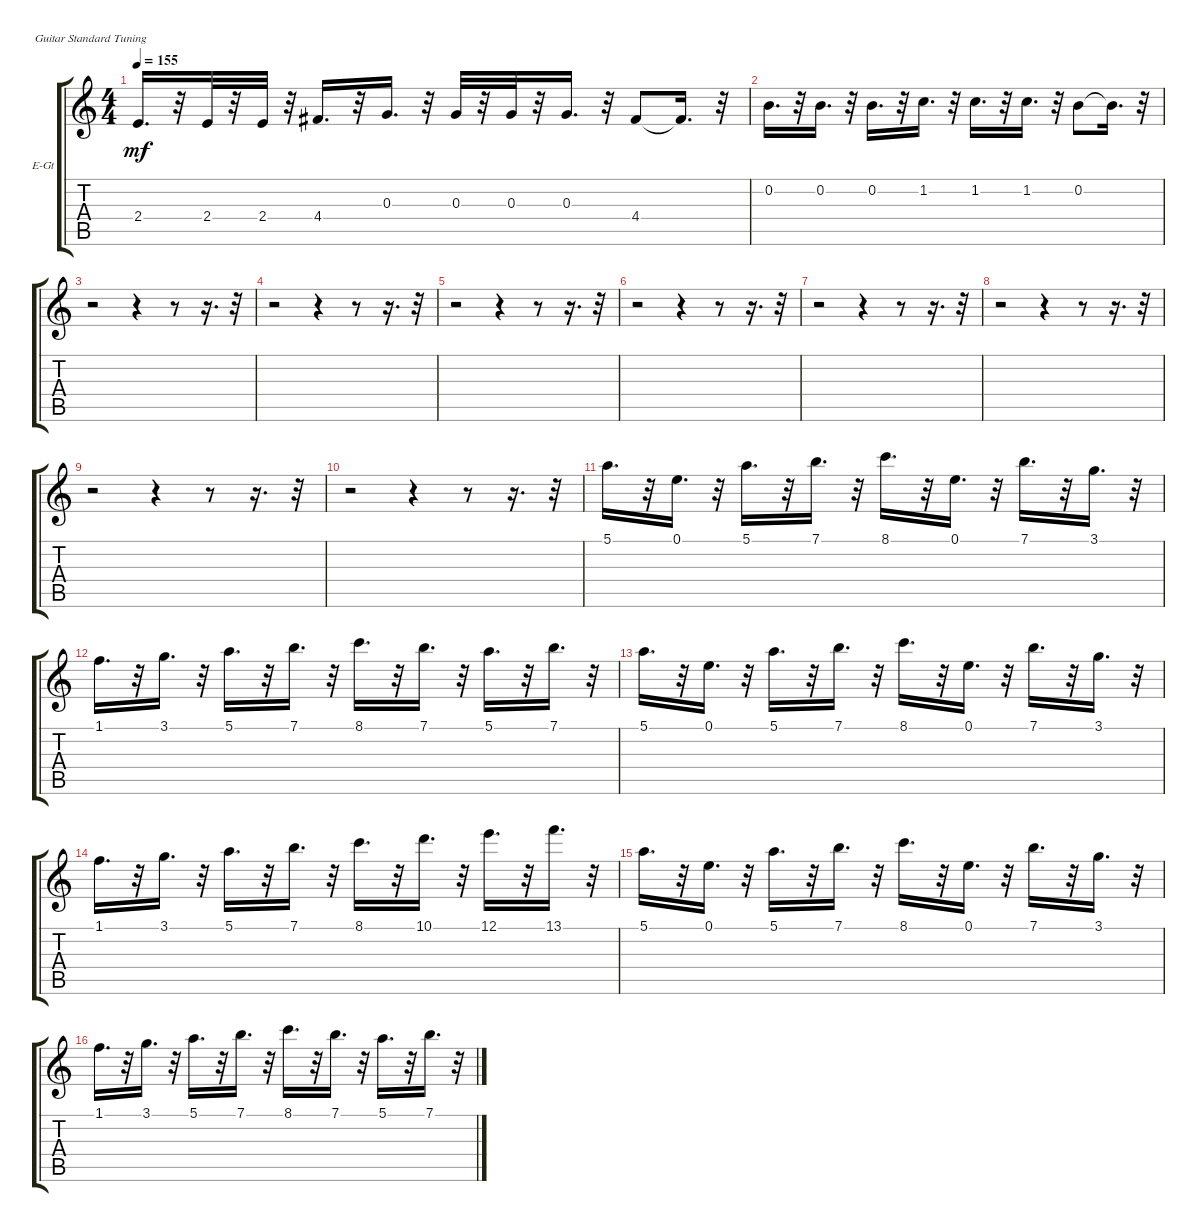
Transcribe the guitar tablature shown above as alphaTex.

\bracketExtendMode groupsimilarinstruments
\firstSystemTrackNameOrientation horizontal
\otherSystemsTrackNameOrientation horizontal
\track ("" "E-Gt") {instrument electricguitarclean}
\staff {score tabs}
\tuning (E4 B3 G3 D3 A2 E2)
\ts (4 4)
\tempo 155
\clef g2
\ks c
2.4.16{d dy mf} r.32 2.4.32 r.32 2.4.32 r.32 4.4.16{d} r.32 0.3.16{d} r.32 0.3.32 r.32 0.3.32 r.32 0.3.16{d} r.32 4.4.8 4.4{t}.16{d} r.32 |
0.2.16{d} r.32 0.2.16{d} r.32 0.2.16{d} r.32 1.2.16{d} r.32 1.2.16{d} r.32 1.2.16{d} r.32 0.2.8 0.2{t}.16{d} r.32 |
r.2 r.4 r.8 r.16{d} r.32 |
r.2 r.4 r.8 r.16{d} r.32 |
r.2 r.4 r.8 r.16{d} r.32 |
r.2 r.4 r.8 r.16{d} r.32 |
r.2 r.4 r.8 r.16{d} r.32 |
r.2 r.4 r.8 r.16{d} r.32 |
r.2 r.4 r.8 r.16{d} r.32 |
r.2 r.4 r.8 r.16{d} r.32 |
5.1.16{d} r.32 0.1.16{d} r.32 5.1.16{d} r.32 7.1.16{d} r.32 8.1.16{d} r.32 0.1.16{d} r.32 7.1.16{d} r.32 3.1.16{d} r.32 |
1.1.16{d} r.32 3.1.16{d} r.32 5.1.16{d} r.32 7.1.16{d} r.32 8.1.16{d} r.32 7.1.16{d} r.32 5.1.16{d} r.32 7.1.16{d} r.32 |
5.1.16{d} r.32 0.1.16{d} r.32 5.1.16{d} r.32 7.1.16{d} r.32 8.1.16{d} r.32 0.1.16{d} r.32 7.1.16{d} r.32 3.1.16{d} r.32 |
1.1.16{d} r.32 3.1.16{d} r.32 5.1.16{d} r.32 7.1.16{d} r.32 8.1.16{d} r.32 10.1.16{d} r.32 12.1.16{d} r.32 13.1.16{d} r.32 |
5.1.16{d} r.32 0.1.16{d} r.32 5.1.16{d} r.32 7.1.16{d} r.32 8.1.16{d} r.32 0.1.16{d} r.32 7.1.16{d} r.32 3.1.16{d} r.32 |
1.1.16{d} r.32 3.1.16{d} r.32 5.1.16{d} r.32 7.1.16{d} r.32 8.1.16{d} r.32 7.1.16{d} r.32 5.1.16{d} r.32 7.1.16{d} r.32
